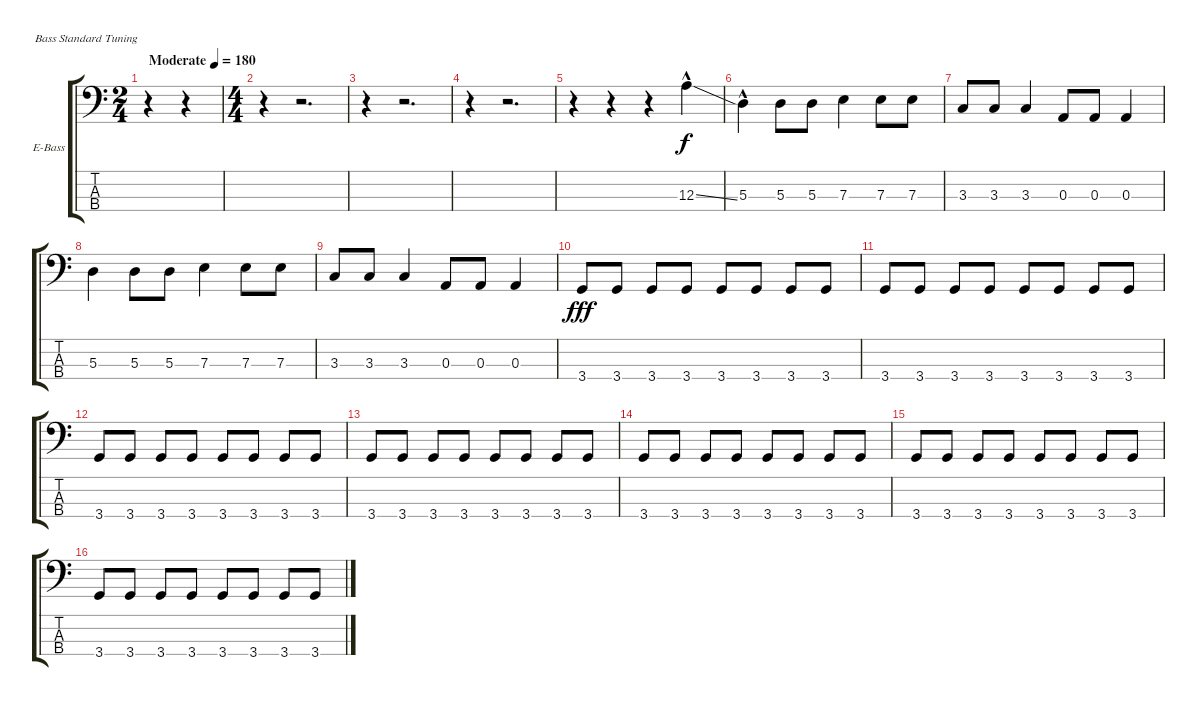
\bracketExtendMode groupsimilarinstruments
\firstSystemTrackNameOrientation horizontal
\otherSystemsTrackNameOrientation horizontal
\track ("Äîðîæêà 3" "E-Bass") {instrument electricbasspick}
\staff {score tabs}
\tuning (G2 D2 A1 E1)
\ts (2 4)
\beaming (8 2 2)
\tempo (180 "Moderate")
\clef f4
\ks c
r.4{dy f instrument electricbasspick} r.4 |
\ts (4 4)
\beaming (8 2 2 2 2)
r.4 r.2{d} |
r.4 r.2{d} |
r.4 r.2{d} |
r.4 r.4 r.4 12.3{ss hac}.4 |
5.3{hac}.4 5.3.8 5.3.8 7.3.4 7.3.8 7.3.8 |
3.3.8 3.3.8 3.3.4 0.3.8 0.3.8 0.3.4 |
5.3.4 5.3.8 5.3.8 7.3.4 7.3.8 7.3.8 |
3.3.8 3.3.8 3.3.4 0.3.8 0.3.8 0.3.4 |
3.4.8{dy fff} 3.4.8 3.4.8 3.4.8 3.4.8 3.4.8 3.4.8 3.4.8 |
3.4.8 3.4.8 3.4.8 3.4.8 3.4.8 3.4.8 3.4.8 3.4.8 |
3.4.8 3.4.8 3.4.8 3.4.8 3.4.8 3.4.8 3.4.8 3.4.8 |
3.4.8 3.4.8 3.4.8 3.4.8 3.4.8 3.4.8 3.4.8 3.4.8 |
3.4.8 3.4.8 3.4.8 3.4.8 3.4.8 3.4.8 3.4.8 3.4.8 |
3.4.8 3.4.8 3.4.8 3.4.8 3.4.8 3.4.8 3.4.8 3.4.8 |
3.4.8 3.4.8 3.4.8 3.4.8 3.4.8 3.4.8 3.4.8 3.4.8
